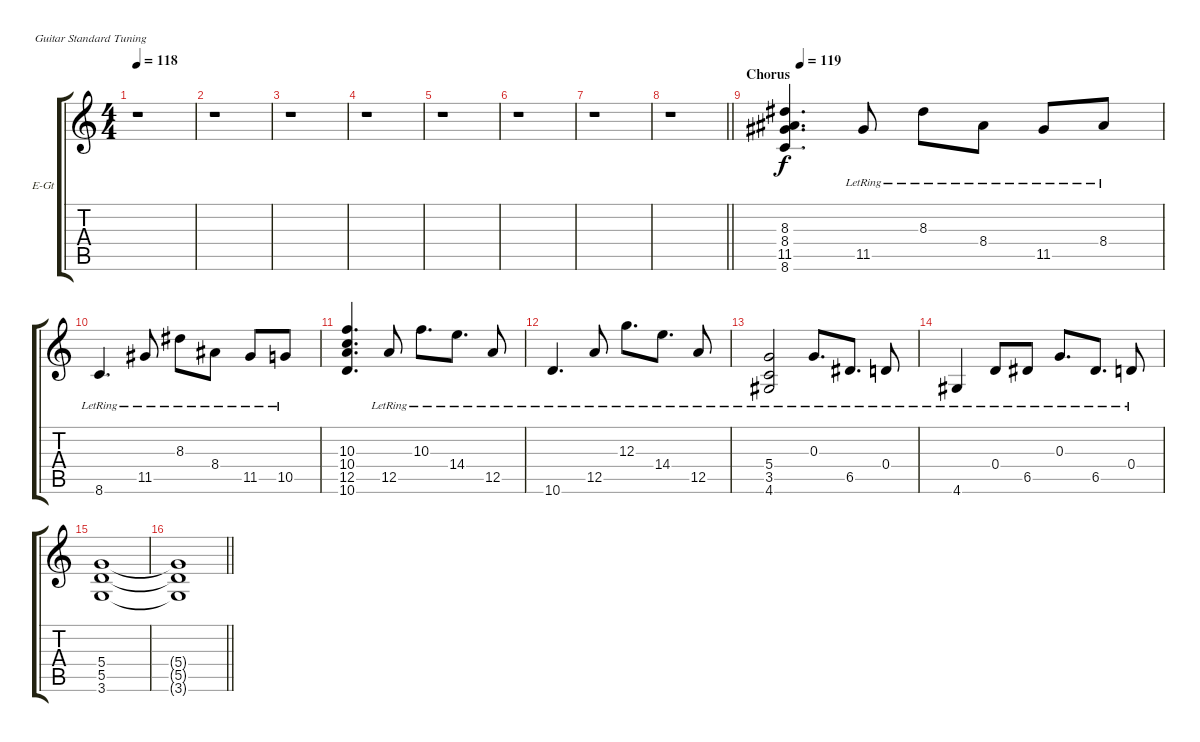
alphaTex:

\bracketExtendMode groupsimilarinstruments
\firstSystemTrackNameOrientation horizontal
\otherSystemsTrackNameOrientation horizontal
\track ("Paul Masvidal (Distortion)" "E-Gt") {instrument distortionguitar}
\staff {score tabs}
\tuning (E4 B3 G3 D3 A2 E2)
\ts (4 4)
\tempo 118
\clef g2
\ks c
r.1{dy f} |
r.1 |
r.1 |
r.1 |
r.1 |
r.1 |
r.1 |
\barLineRight lightlight
r.1 |
\section ("" "Chorus")
\tempo (119 0.03125)
(8.3 8.4 11.5 8.6).4{d} 11.5{lr}.8 8.3{lr}.8 8.4{lr}.8 11.5{lr}.8 8.4{lr}.8 |
8.6{lr}.4{d} 11.5{lr}.8 8.3{lr}.8 8.4{lr}.8 11.5{lr}.8 10.5{lr}.8 |
(10.3 10.4 12.5 10.6).4{d} 12.5{lr}.8 10.3{lr}.8{d} 14.4{lr}.8{d} 12.5{lr}.8 |
10.6{lr}.4{d} 12.5{lr}.8 12.3{lr}.8{d} 14.4{lr}.8{d} 12.5{lr}.8 |
(5.4{lr} 3.5{lr} 4.6{lr}).2 0.3{lr}.8{d} 6.5{lr}.8{d} 0.4{lr}.8 |
4.6{lr}.4 0.4{lr}.8 6.5{lr}.8 0.3{lr}.8{d} 6.5{lr}.8{d} 0.4{lr}.8 |
(5.4 5.5 3.6).1 |
\barLineRight lightlight
(5.4{t} 5.5{t} 3.6{t}).1
